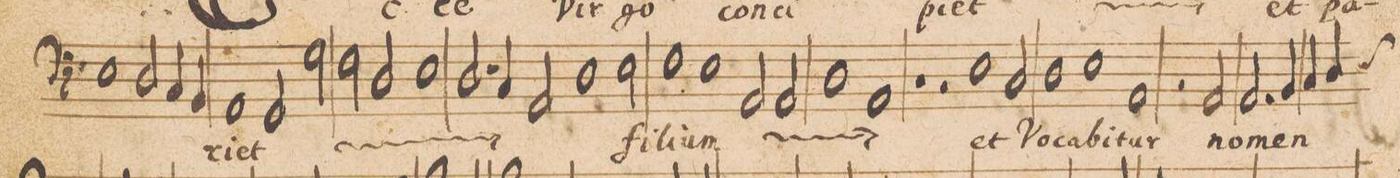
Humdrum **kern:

**kern	**text	**text
*I"BASSVS.	*	*
*clefF4	*	*
*k[]	*	*
*met(c|)	*	*
*M2/1	*	*
1E	.	.
2D/	.	.
4C/	.	.
4BB/	.	.
=11-	=11-	=11-
1AA	-ri-	.
2GG/	-et	.
*	*ij	*
2G\	et	.
=12-	=12-	=12-
2F\	pa-	.
2D/	.	.
1E	.	.
=13-	=13-	=13-
2.D/	.	.
4C/	.	.
2AA/	-ri-	.
1D\	-et	.
*	*Xij	*
=14-	=14-	=14-
2E\	fi-	.
1F	-li-	.
=15-	=15-	=15-
1E	-um	.
*	*ij	*
2AA/	fi-	.
2AA/	-li-	.
=16-	=16-	=16-
1D	.	.
1AA	-um	.
*	*Xij	*
=17-	=17-	=17-
1rE	.	.
2rC	.	.
1E\	et	.
=18-	=18-	=18-
2C/	Vo-	.
1D	-ca-	.
=19-	=19-	=19-
1E	-bi-	.
1AA	-tur	.
=20-	=20-	=20-
2rC	.	.
2AA/	no-	.
2.AA/	-men	.
4BB/	.	.
=21-	=21-	=21-
4C/	.	.
*custos:E	*	*
4D/	.	.
*-	*-	*-
